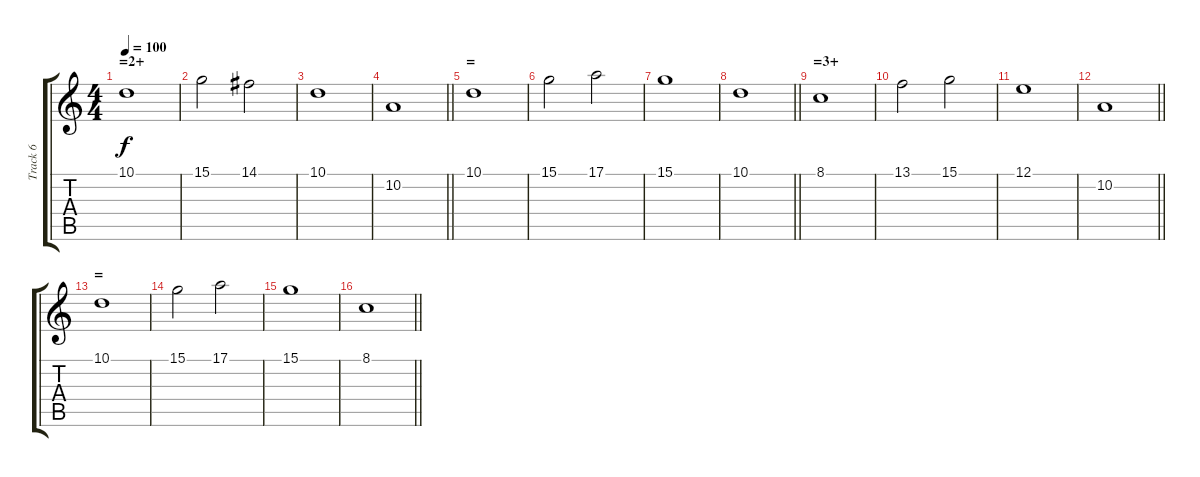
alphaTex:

\track ("Track 6" "Track 6") {instrument fx3crystal}
\staff {score tabs}
\tuning (E4 B3 G3 D3 A2 E2) {hide}
\ts (4 4)
\section ("" "=2+")
\tempo 100
\clef g2
\ks c
10.1.1{dy f} |
15.1.2 14.1.2 |
10.1.1 |
\barLineRight lightlight
10.2.1 |
\section ("" "=")
10.1.1 |
15.1.2 17.1.2 |
15.1.1 |
\barLineRight lightlight
10.1.1 |
\section ("" "=3+")
8.1.1 |
13.1.2 15.1.2 |
12.1.1 |
\barLineRight lightlight
10.2.1 |
\section ("" "=")
10.1.1 |
15.1.2 17.1.2 |
15.1.1 |
\barLineRight lightlight
8.1.1
